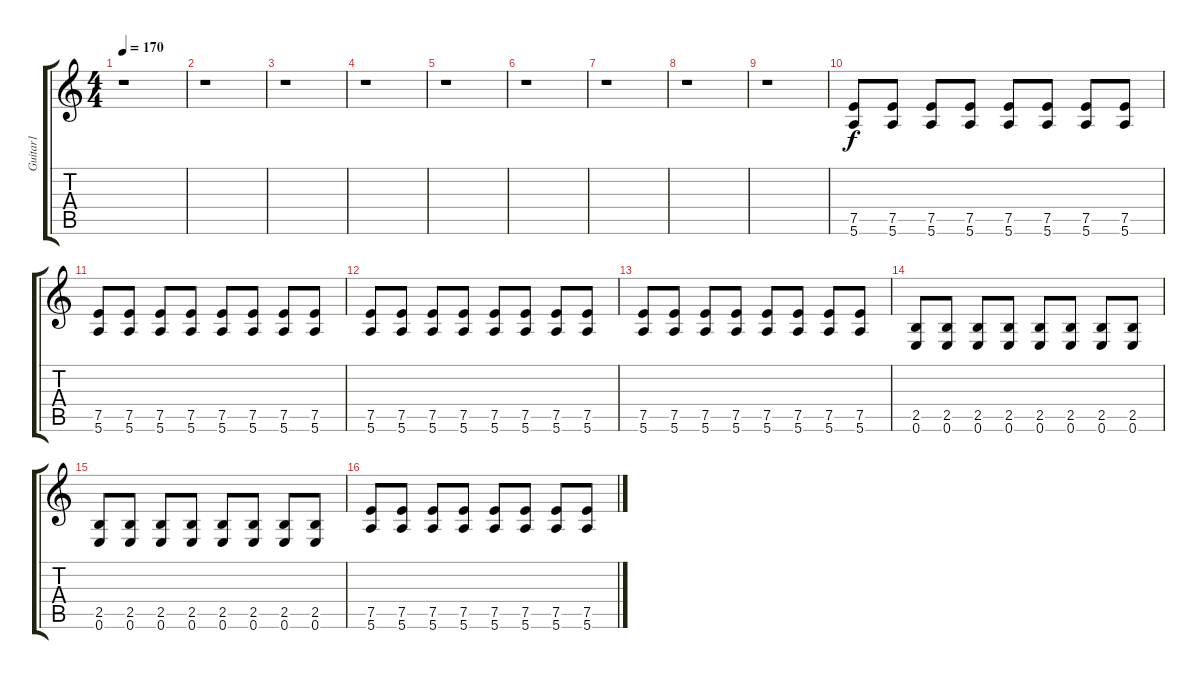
\track ("Guitar1" "Guitar1") {instrument overdrivenguitar}
\staff {score tabs}
\tuning (E4 B3 G3 D3 A2 E2) {hide}
\ts (4 4)
\tempo 170
\clef g2
\ks c
r.1{dy f} |
r.1 |
r.1 |
r.1 |
r.1 |
r.1 |
r.1 |
r.1 |
r.1 |
(7.5 5.6).8 (7.5 5.6).8 (7.5 5.6).8 (7.5 5.6).8 (7.5 5.6).8 (7.5 5.6).8 (7.5 5.6).8 (7.5 5.6).8 |
(7.5 5.6).8 (7.5 5.6).8 (7.5 5.6).8 (7.5 5.6).8 (7.5 5.6).8 (7.5 5.6).8 (7.5 5.6).8 (7.5 5.6).8 |
(7.5 5.6).8 (7.5 5.6).8 (7.5 5.6).8 (7.5 5.6).8 (7.5 5.6).8 (7.5 5.6).8 (7.5 5.6).8 (7.5 5.6).8 |
(7.5 5.6).8 (7.5 5.6).8 (7.5 5.6).8 (7.5 5.6).8 (7.5 5.6).8 (7.5 5.6).8 (7.5 5.6).8 (7.5 5.6).8 |
(2.5 0.6).8 (2.5 0.6).8 (2.5 0.6).8 (2.5 0.6).8 (2.5 0.6).8 (2.5 0.6).8 (2.5 0.6).8 (2.5 0.6).8 |
(2.5 0.6).8 (2.5 0.6).8 (2.5 0.6).8 (2.5 0.6).8 (2.5 0.6).8 (2.5 0.6).8 (2.5 0.6).8 (2.5 0.6).8 |
(7.5 5.6).8 (7.5 5.6).8 (7.5 5.6).8 (7.5 5.6).8 (7.5 5.6).8 (7.5 5.6).8 (7.5 5.6).8 (7.5 5.6).8
